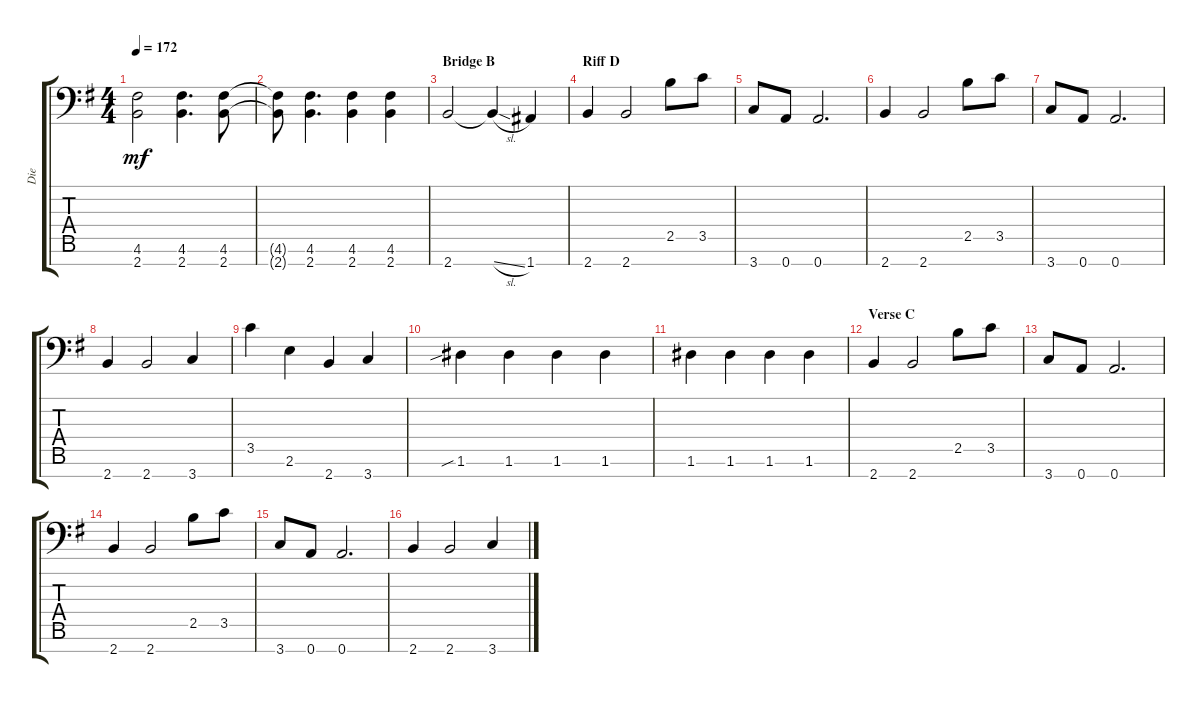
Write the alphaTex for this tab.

\track ("Die" "Die") {instrument distortionguitar}
\staff {score tabs}
\tuning (E4 B3 G3 D3 A2 D2 A1) {hide}
\ts (4 4)
\tempo 172
\clef f4
\ks eminor
(4.6 2.7).2{dy mf} (4.6 2.7).4{d} (4.6 2.7).8 |
(4.6{t} 2.7{t}).8 (4.6 2.7).4{d} (4.6 2.7).4 (4.6 2.7).4 |
\section ("" "Bridge B")
2.7.2 2.7{sl t}.4 1.7.4 |
\section ("" "Riff D")
2.7.4 2.7.2 2.5.8 3.5.8 |
3.7.8 0.7.8 0.7.2{d} |
2.7.4 2.7.2 2.5.8 3.5.8 |
3.7.8 0.7.8 0.7.2{d} |
2.7.4 2.7.2 3.7.4 |
3.5.4 2.6.4 2.7.4 3.7.4 |
1.6{sib}.4 1.6.4 1.6.4 1.6.4 |
1.6.4 1.6.4 1.6.4 1.6.4 |
\section ("" "Verse C")
2.7.4 2.7.2 2.5.8 3.5.8 |
3.7.8 0.7.8 0.7.2{d} |
2.7.4 2.7.2 2.5.8 3.5.8 |
3.7.8 0.7.8 0.7.2{d} |
2.7.4 2.7.2 3.7.4
